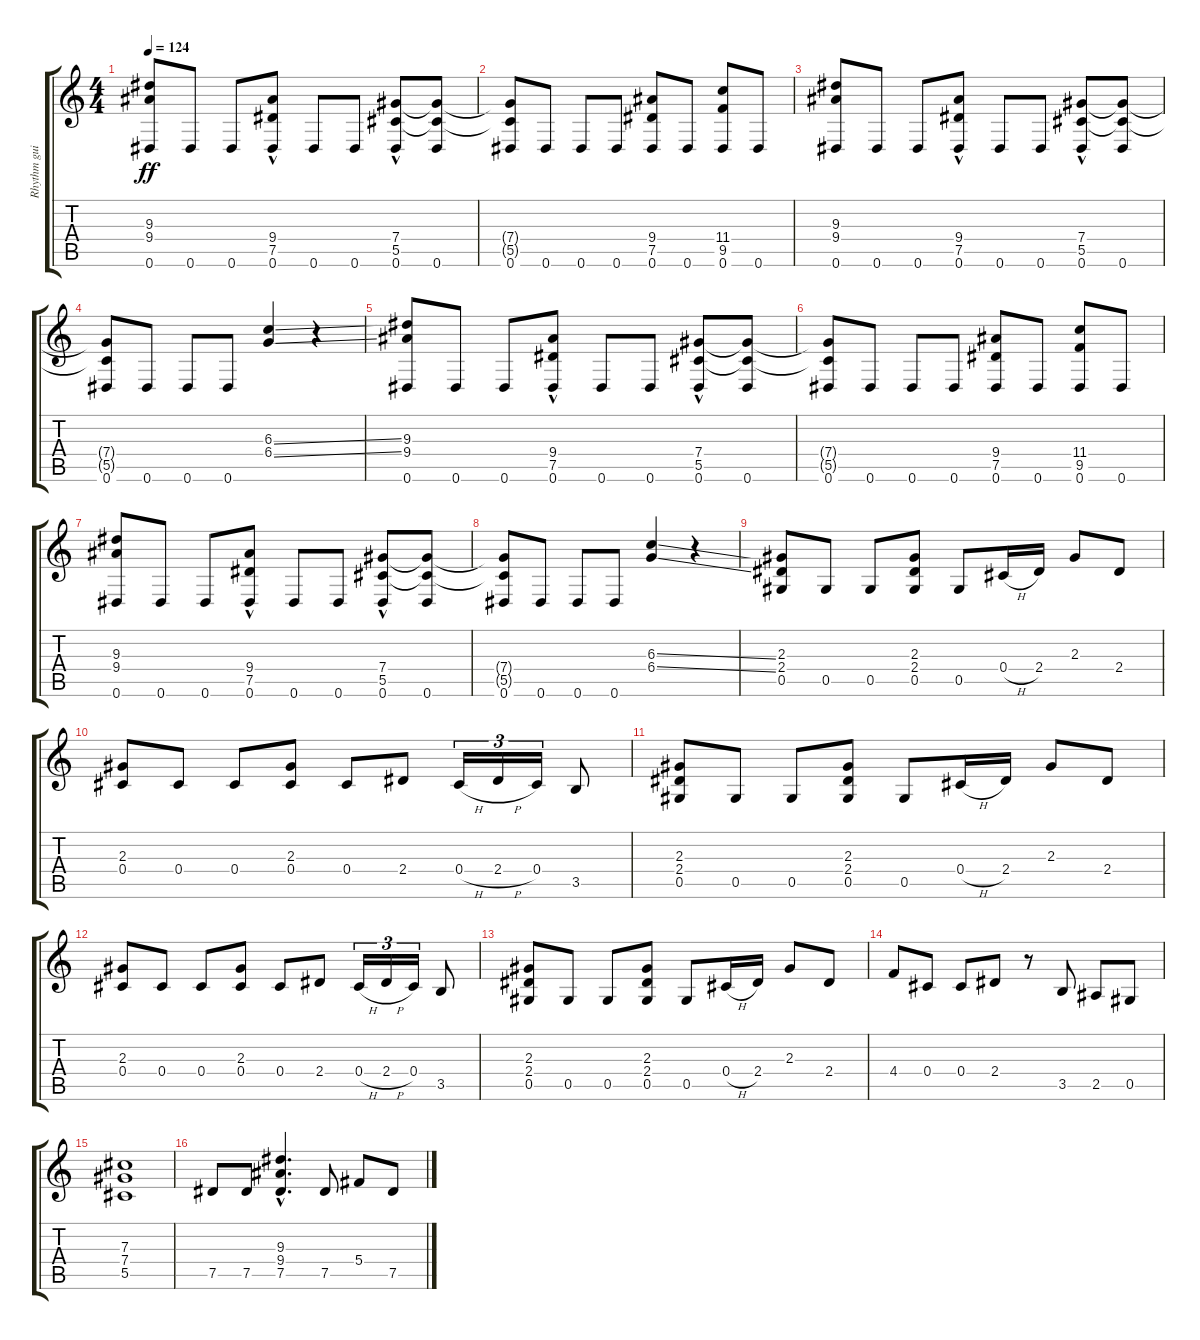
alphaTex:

\track ("Rhythm guitar" "Rhythm gui") {instrument overdrivenguitar}
\staff {score tabs}
\tuning (Eb4 Bb3 Gb3 Db3 Ab2 Eb2) {hide}
\ts (4 4)
\tempo 124
\clef g2
\ks c
(9.3 9.4 0.6).8{dy ff} 0.6.8 0.6.8 (9.4{hac} 7.5 0.6).8 0.6.8 0.6.8 (7.4{hac} 5.5 0.6).8 (7.4{t} 5.5{t} 0.6).8 |
(7.4{t} 5.5{t} 0.6).8 0.6.8 0.6.8 0.6.8 (9.4 7.5 0.6).8 0.6.8 (11.4 9.5 0.6).8 0.6.8 |
(9.3 9.4 0.6).8 0.6.8 0.6.8 (9.4{hac} 7.5 0.6).8 0.6.8 0.6.8 (7.4{hac} 5.5 0.6).8 (7.4{t} 5.5{t} 0.6).8 |
(7.4{t} 5.5{t} 0.6).8 0.6.8 0.6.8 0.6.8 (6.3{ss} 6.4{ss}).4 r.4 |
(9.3 9.4 0.6).8 0.6.8 0.6.8 (9.4{hac} 7.5 0.6).8 0.6.8 0.6.8 (7.4{hac} 5.5 0.6).8 (7.4{t} 5.5{t} 0.6).8 |
(7.4{t} 5.5{t} 0.6).8 0.6.8 0.6.8 0.6.8 (9.4 7.5 0.6).8 0.6.8 (11.4 9.5 0.6).8 0.6.8 |
(9.3 9.4 0.6).8 0.6.8 0.6.8 (9.4{hac} 7.5 0.6).8 0.6.8 0.6.8 (7.4{hac} 5.5 0.6).8 (7.4{t} 5.5{t} 0.6).8 |
(7.4{t} 5.5{t} 0.6).8 0.6.8 0.6.8 0.6.8 (6.3{ss} 6.4{ss}).4 r.4 |
(2.3 2.4 0.5).8 0.5.8 0.5.8 (2.3 2.4 0.5).8 0.5.8 0.4{h}.16 2.4.16 2.3.8 2.4.8 |
(2.3 0.4).8 0.4.8 0.4.8 (2.3 0.4).8 0.4.8 2.4.8 0.4{h}.16{tu (3 2)} 2.4{h}.16{tu (3 2)} 0.4.16{tu (3 2)} 3.5.8 |
(2.3 2.4 0.5).8 0.5.8 0.5.8 (2.3 2.4 0.5).8 0.5.8 0.4{h}.16 2.4.16 2.3.8 2.4.8 |
(2.3 0.4).8 0.4.8 0.4.8 (2.3 0.4).8 0.4.8 2.4.8 0.4{h}.16{tu (3 2)} 2.4{h}.16{tu (3 2)} 0.4.16{tu (3 2)} 3.5.8 |
(2.3 2.4 0.5).8 0.5.8 0.5.8 (2.3 2.4 0.5).8 0.5.8 0.4{h}.16 2.4.16 2.3.8 2.4.8 |
4.4.8 0.4.8 0.4.8 2.4.8 r.8 3.5.8 2.5.8 0.5.8 |
(7.3 7.4 5.5).1 |
7.5.8 7.5.8 (9.3{hac} 9.4{hac} 7.5{hac}).4{d} 7.5.8 5.4.8 7.5.8
